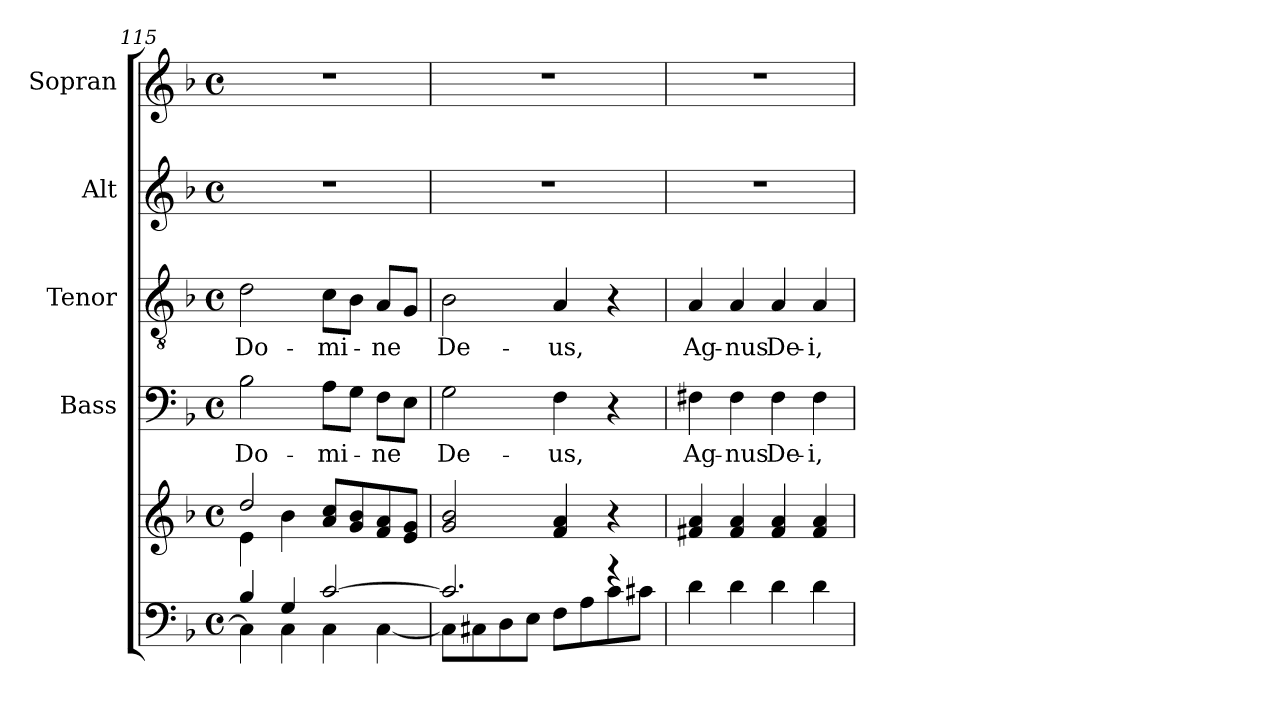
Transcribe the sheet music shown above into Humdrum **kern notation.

**kern	**kern	**kern	**text	**kern	**text	**kern	**kern
*part5	*part5	*part4	*part4	*part3	*part3	*part2	*part1
*staff6	*staff5	*staff4	*staff4	*staff3	*staff3	*staff2	*staff1
*	*	*I"Bass	*	*I"Tenor	*	*I"Alt	*I"Sopran
*	*	*I'B.	*	*I'T.	*	*I'A.	*I'S.
*clefF4	*clefG2	*clefF4	*	*clefGv2	*	*clefG2	*clefG2
*k[b-]	*k[b-]	*k[b-]	*	*k[b-]	*	*k[b-]	*k[b-]
*F:	*F:	*F:	*	*F:	*	*F:	*F:
*M4/4	*M4/4	*M4/4	*	*M4/4	*	*M4/4	*M4/4
*met(c)	*met(c)	*met(c)	*	*met(c)	*	*met(c)	*met(c)
=115	=115	=115	=115	=115	=115	=115	=115
*^	*^	*	*	*	*	*	*
!	!	!	!	!	!LO:LY:b	!	!LO:LY:b	!	!
4B-/	4C\]	2dd/	4e\	2B-\	Do-	2d\	Do-	1r	1r
4G/	4C\	.	4b-\	.	.	.	.	.	.
!	!	!	!	!	!LO:LY:b	!	!LO:LY:b	!	!
[>2c/	4C\	8a/ 8cc/L	2ryy	8A\L	-mi-	8c\L	-mi-	.	.
.	.	8g/ 8b-/	.	8G\J	.	8B-\J	.	.	.
!	!	!	!	!	!LO:LY:b	!	!LO:LY:b	!	!
.	[<4C\	8f/ 8a/	.	8F\L	-ne	8A/L	-ne	.	.
.	.	8e/ 8g/J	.	8E\J	.	8G/J	.	.	.
*	*	*v	*v	*	*	*	*	*	*
=116	=116	=116	=116	=116	=116	=116	=116	=116
!	!	!	!	!LO:LY:b	!	!LO:LY:b	!	!
2.c/]	8C\L]	2g/ 2b-/	2G\	De-	2B-\	De-	1r	1r
.	8C#X\	.	.	.	.	.	.	.
.	8D\	.	.	.	.	.	.	.
.	8E\J	.	.	.	.	.	.	.
!	!	!	!	!LO:LY:b	!	!LO:LY:b	!	!
.	8F\L	4f/ 4a/	4F\	-us,	4A/	-us,	.	.
.	8A\	.	.	.	.	.	.	.
4rg	8c\	4r	4r	.	4r	.	.	.
.	8c#X\J	.	.	.	.	.	.	.
=117	=117	=117	=117	=117	=117	=117	=117	=117
!	!	!	!	!LO:LY:b	!	!LO:LY:b	!	!
*v	*v	*	*	*	*	*	*	*
4d\	4f#X/ 4a/	4F#X\	Ag-	4A/	Ag-	1r	1r
!	!	!	!LO:LY:b	!	!LO:LY:b	!	!
4d\	4f#/ 4a/	4F#\	-nus	4A/	-nus	.	.
!	!	!	!LO:LY:b	!	!LO:LY:b	!	!
4d\	4f#/ 4a/	4F#\	De-	4A/	De-	.	.
!	!	!	!LO:LY:b	!	!LO:LY:b	!	!
4d\	4f#/ 4a/	4F#\	-i,	4A/	-i,	.	.
=	=	=	=	=	=	=	=
*-	*-	*-	*-	*-	*-	*-	*-
